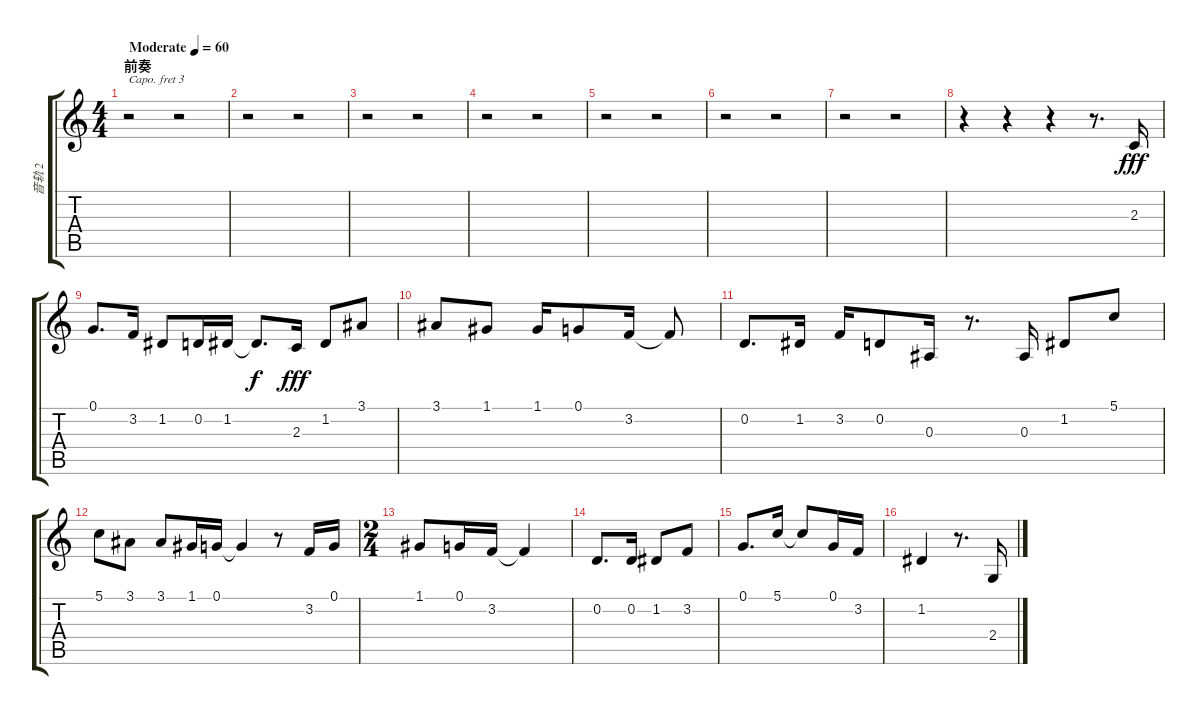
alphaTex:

\track ("音轨 2" "音轨 2") {instrument choiraahs}
\staff {score tabs}
\capo 3
\tuning (E4 B3 G3 D3 A2 E2) {hide}
\ts (4 4)
\section ("" "前奏")
\tempo (60 "Moderate")
\clef g2
\ks c
r.2{dy fff instrument choiraahs} r.2 |
r.2 r.2 |
r.2 r.2 |
r.2 r.2 |
r.2 r.2 |
r.2 r.2 |
r.2 r.2 |
r.4 r.4 r.4 r.8{d} 2.3.16 |
0.1.8{d} 3.2.16 1.2.8 0.2.16 1.2.16 1.2{t}.8{d dy f} 2.3.16{dy fff} 1.2.8 3.1.8 |
3.1.8 1.1.8 1.1.16 0.1.8 3.2.16 3.2{t}.8 |
0.2.8{d} 1.2.16 3.2.16 0.2.8 0.3.16 r.8{d} 0.3.16 1.2.8 5.1.8 |
5.1.8 3.1.8 3.1.8 1.1.16 0.1.16 0.1{t}.4 r.8 3.2.16 0.1.16 |
\ts (2 4)
1.1.8 0.1.16 3.2.16 3.2{t}.4 |
0.2.8{d} 0.2.16 1.2.8 3.2.8 |
0.1.8{d} 5.1.16 5.1{t}.8 0.1.16 3.2.16 |
1.2.4 r.8{d} 2.4.16
